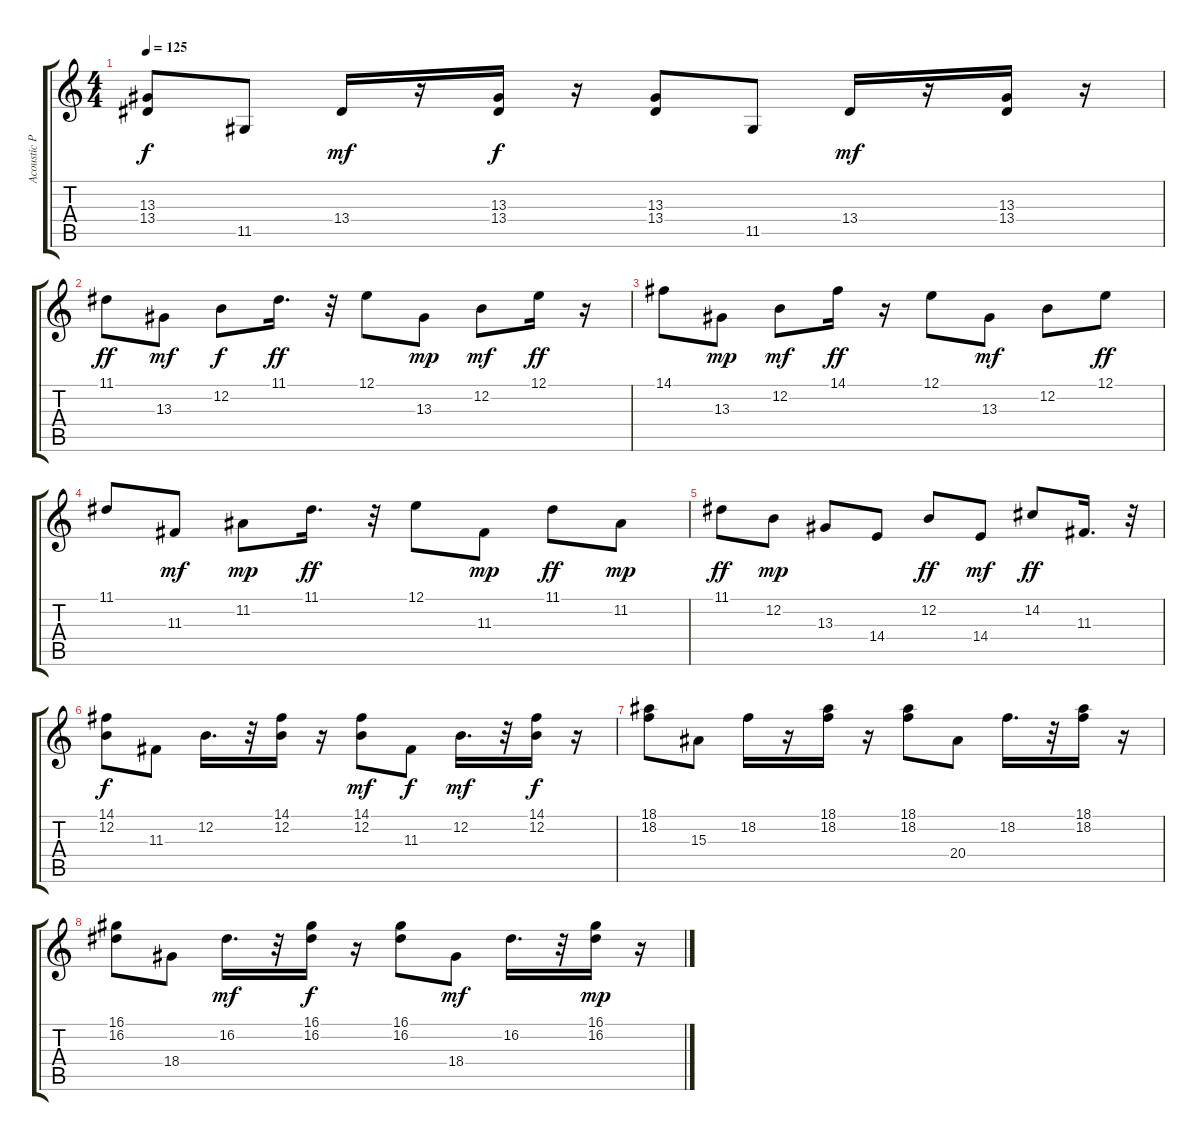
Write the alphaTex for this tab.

\track ("Acoustic Piano Right Hand" "Acoustic P") {instrument acousticgrandpiano}
\staff {score tabs}
\tuning (E4 B3 G3 D3 A2 E2) {hide}
\ts (4 4)
\tempo 125
\clef g2
\ks c
(13.3 13.4).8{dy f} 11.5.8 13.4.16{dy mf} r.16 (13.3 13.4).16{dy f} r.16 (13.3 13.4).8 11.5.8 13.4.16{dy mf} r.16 (13.3 13.4).16 r.16 |
11.1.8{dy ff} 13.3.8{dy mf} 12.2.8{dy f} 11.1.16{d dy ff} r.32 12.1.8 13.3.8{dy mp} 12.2.8{dy mf} 12.1.16{dy ff} r.16 |
14.1.8 13.3.8{dy mp} 12.2.8{dy mf} 14.1.16{dy ff} r.16 12.1.8 13.3.8{dy mf} 12.2.8 12.1.8{dy ff} |
11.1.8 11.3.8{dy mf} 11.2.8{dy mp} 11.1.16{d dy ff} r.32 12.1.8 11.3.8{dy mp} 11.1.8{dy ff} 11.2.8{dy mp} |
11.1.8{dy ff} 12.2.8{dy mp} 13.3.8 14.4.8 12.2.8{dy ff} 14.4.8{dy mf} 14.2.8{dy ff} 11.3.16{d} r.32 |
(14.1 12.2).8{dy f} 11.3.8 12.2.16{d} r.32 (14.1 12.2).16 r.16 (14.1 12.2).8{dy mf} 11.3.8{dy f} 12.2.16{d dy mf} r.32 (14.1 12.2).16{dy f} r.16 |
(18.1 18.2).8 15.3.8 18.2.16 r.16 (18.1 18.2).16 r.16 (18.1 18.2).8 20.4.8 18.2.16{d} r.32 (18.1 18.2).16 r.16 |
(16.1 16.2).8 18.4.8 16.2.16{d dy mf} r.32 (16.1 16.2).16{dy f} r.16 (16.1 16.2).8 18.4.8{dy mf} 16.2.16{d} r.32 (16.1 16.2).16{dy mp} r.16
